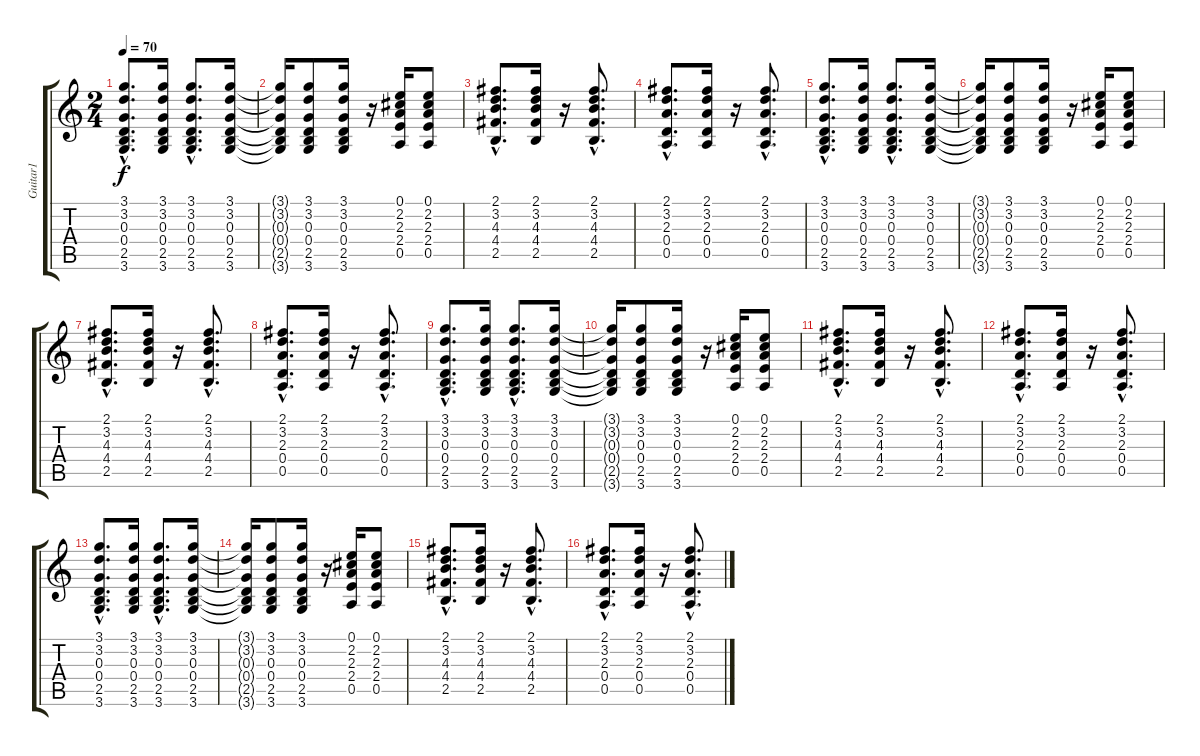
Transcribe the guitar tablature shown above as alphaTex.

\track ("Guitar1" "Guitar1") {instrument electricguitarclean}
\staff {score tabs}
\tuning (E4 B3 G3 D3 A2 E2) {hide}
\ts (2 4)
\tempo 70
\clef g2
\ks c
(3.1{hac} 3.2{hac} 0.3{hac} 0.4{hac} 2.5{hac} 3.6{hac}).8{d dy f} (3.1 3.2 0.3 0.4 2.5 3.6).16 (3.1{hac} 3.2{hac} 0.3{hac} 0.4{hac} 2.5{hac} 3.6{hac}).8{d} (3.1 3.2 0.3 0.4 2.5 3.6).16 |
(3.1{t} 3.2{t} 0.3{t} 0.4{t} 2.5{t} 3.6{t}).16 (3.1 3.2 0.3 0.4 2.5 3.6).8 (3.1 3.2 0.3 0.4 2.5 3.6).16 r.16 (0.1 2.2 2.3 2.4 0.5).16 (0.1 2.2 2.3 2.4 0.5).8 |
(2.1{hac} 3.2{hac} 4.3{hac} 4.4{hac} 2.5{hac}).8{d} (2.1 3.2 4.3 4.4 2.5).16 r.16 (2.1{hac} 3.2{hac} 4.3{hac} 4.4{hac} 2.5{hac}).8{d} |
(2.1{hac} 3.2{hac} 2.3{hac} 0.4{hac} 0.5{hac}).8{d} (2.1 3.2 2.3 0.4 0.5).16 r.16 (2.1{hac} 3.2{hac} 2.3{hac} 0.4{hac} 0.5{hac}).8{d} |
(3.1{hac} 3.2{hac} 0.3{hac} 0.4{hac} 2.5{hac} 3.6{hac}).8{d} (3.1 3.2 0.3 0.4 2.5 3.6).16 (3.1{hac} 3.2{hac} 0.3{hac} 0.4{hac} 2.5{hac} 3.6{hac}).8{d} (3.1 3.2 0.3 0.4 2.5 3.6).16 |
(3.1{t} 3.2{t} 0.3{t} 0.4{t} 2.5{t} 3.6{t}).16 (3.1 3.2 0.3 0.4 2.5 3.6).8 (3.1 3.2 0.3 0.4 2.5 3.6).16 r.16 (0.1 2.2 2.3 2.4 0.5).16 (0.1 2.2 2.3 2.4 0.5).8 |
(2.1{hac} 3.2{hac} 4.3{hac} 4.4{hac} 2.5{hac}).8{d} (2.1 3.2 4.3 4.4 2.5).16 r.16 (2.1{hac} 3.2{hac} 4.3{hac} 4.4{hac} 2.5{hac}).8{d} |
(2.1{hac} 3.2{hac} 2.3{hac} 0.4{hac} 0.5{hac}).8{d} (2.1 3.2 2.3 0.4 0.5).16 r.16 (2.1{hac} 3.2{hac} 2.3{hac} 0.4{hac} 0.5{hac}).8{d} |
(3.1{hac} 3.2{hac} 0.3{hac} 0.4{hac} 2.5{hac} 3.6{hac}).8{d} (3.1 3.2 0.3 0.4 2.5 3.6).16 (3.1{hac} 3.2{hac} 0.3{hac} 0.4{hac} 2.5{hac} 3.6{hac}).8{d} (3.1 3.2 0.3 0.4 2.5 3.6).16 |
(3.1{t} 3.2{t} 0.3{t} 0.4{t} 2.5{t} 3.6{t}).16 (3.1 3.2 0.3 0.4 2.5 3.6).8 (3.1 3.2 0.3 0.4 2.5 3.6).16 r.16 (0.1 2.2 2.3 2.4 0.5).16 (0.1 2.2 2.3 2.4 0.5).8 |
(2.1{hac} 3.2{hac} 4.3{hac} 4.4{hac} 2.5{hac}).8{d} (2.1 3.2 4.3 4.4 2.5).16 r.16 (2.1{hac} 3.2{hac} 4.3{hac} 4.4{hac} 2.5{hac}).8{d} |
(2.1{hac} 3.2{hac} 2.3{hac} 0.4{hac} 0.5{hac}).8{d} (2.1 3.2 2.3 0.4 0.5).16 r.16 (2.1{hac} 3.2{hac} 2.3{hac} 0.4{hac} 0.5{hac}).8{d} |
(3.1{hac} 3.2{hac} 0.3{hac} 0.4{hac} 2.5{hac} 3.6{hac}).8{d} (3.1 3.2 0.3 0.4 2.5 3.6).16 (3.1{hac} 3.2{hac} 0.3{hac} 0.4{hac} 2.5{hac} 3.6{hac}).8{d} (3.1 3.2 0.3 0.4 2.5 3.6).16 |
(3.1{t} 3.2{t} 0.3{t} 0.4{t} 2.5{t} 3.6{t}).16 (3.1 3.2 0.3 0.4 2.5 3.6).8 (3.1 3.2 0.3 0.4 2.5 3.6).16 r.16 (0.1 2.2 2.3 2.4 0.5).16 (0.1 2.2 2.3 2.4 0.5).8 |
(2.1{hac} 3.2{hac} 4.3{hac} 4.4{hac} 2.5{hac}).8{d} (2.1 3.2 4.3 4.4 2.5).16 r.16 (2.1{hac} 3.2{hac} 4.3{hac} 4.4{hac} 2.5{hac}).8{d} |
(2.1{hac} 3.2{hac} 2.3{hac} 0.4{hac} 0.5{hac}).8{d} (2.1 3.2 2.3 0.4 0.5).16 r.16 (2.1{hac} 3.2{hac} 2.3{hac} 0.4{hac} 0.5{hac}).8{d}
